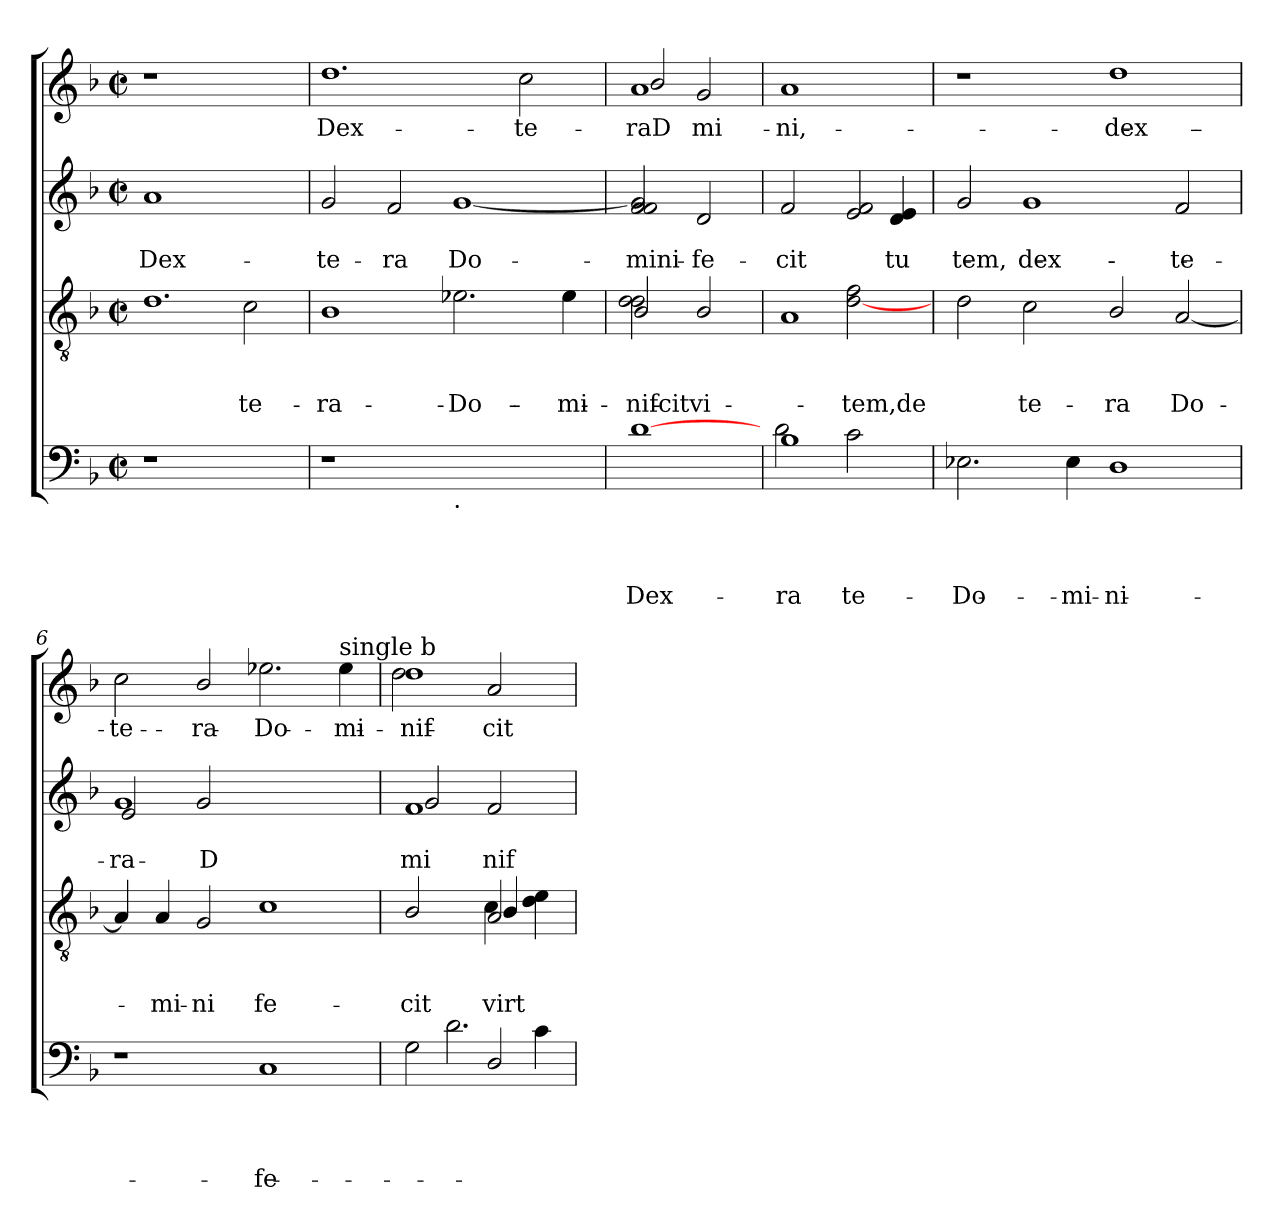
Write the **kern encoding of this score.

**kern	**text	**text	**text	**text	**kern	**text	**text	**text	**kern	**text	**text	**kern	**text
*part4	*part4	*part4	*part4	*part4	*part3	*part3	*part3	*part3	*part2	*part2	*part2	*part1	*part1
*staff4	*staff4	*staff4	*staff4	*staff4	*staff3	*staff3	*staff3	*staff3	*staff2	*staff2	*staff2	*staff1	*staff1
*clefF4	*	*	*	*	*clefGv2	*	*	*	*clefG2	*	*	*clefG2	*
*k[b-]	*	*	*	*	*k[b-]	*	*	*	*k[b-]	*	*	*k[b-]	*
*F:	*	*	*	*	*F:	*	*	*	*F:	*	*	*F:	*
*M2/2	*	*	*	*	*M2/2	*	*	*	*M2/2	*	*	*M2/2	*
*met(c|)	*	*	*	*	*met(c|)	*	*	*	*met(c|)	*	*	*met(c|)	*
=1	=1	=1	=1	=1	=1	=1	=1	=1	=1	=1	=1	=1	=1
*	*	*	*	*	*^	*	*	*	*	*	*	*	*
!	!	!	!	!	!	!	!	!	!	!	!	!LO:LY:b	!	!
1r	.	.	.	.	1.d	1ryy	.	.	.	1a	.	Dex-	1r	.
!	!	!	!	!	!	!	!	!	!LO:LY:b	!	!	!	!	!
2ryy	.	.	.	.	.	2c\	.	.	te-	2ryy	.	.	2ryy	.
=2	=2	=2	=2	=2	=2	=2	=2	=2	=2	=2	=2	=2	=2	=2
!	!	!	!	!	!	!	!	!	!LO:LY:b	!	!	!LO:LY:b	!	!LO:LY:b
*	*	*	*	*	*v	*v	*	*	*	*	*	*	*	*
1r	.	.	.	.	1B-	.	.	-ra	2g/	.	-te-	1.dd	Dex-
!	!	!	!	!	!	!	!	!	!	!	!LO:LY:b	!	!
.	.	.	.	.	.	.	.	.	2f/	.	-ra	.	.
!LO:TX:b:t=.	!	!	!	!	!	!	!	!	!	!	!	!	!
!	!	!	!	!	!	!	!	!LO:LY:b	!	!	!LO:LY:b	!	!
1ryy	.	.	.	.	2.e-X\	.	.	Do-	[<1g	.	Do-	.	.
!	!	!	!	!	!	!	!	!	!	!	!	!	!LO:LY:b
.	.	.	.	.	.	.	.	.	.	.	.	2cc\	-te-
!	!	!	!	!	!	!	!	!LO:LY:b	!	!	!	!	!
.	.	.	.	.	4e-\	.	.	-mi-	.	.	.	.	.
=3	=3	=3	=3	=3	=3	=3	=3	=3	=3	=3	=3	=3	=3
!	!	!	!	!LO:LY:b	!	!	!	!LO:LY:b	!	!	!LO:LY:b	!	!LO:LY:b
*	*	*	*	*	*^	*	*	*	*	*	*	*^	*
[>1d	.	.	.	Dex-	2d\ 2d\	2B-/	.	.	-nifcitvi	2f/ 2f/ 2g/]	.	-mini-	1a	2b-/	-raD
!	!	!	!	!	!	!	!	!	!	!	!	!LO:LY:b	!	!	!LO:LY:b
.	.	.	.	.	2B-/	2ryy	.	.	.	2d/	.	-fe-	.	2g/	mi-
=4	=4	=4	=4	=4	=4	=4	=4	=4	=4	=4	=4	=4	=4	=4	=4
*^	*	*	*	*	*	*	*	*	*	*	*	*	*	*	*
!	!	!	!	!	!LO:LY:b	!	!	!	!	!	!	!	!LO:LY:b	!	!	!LO:LY:b
*	*	*	*	*	*	*	*	*	*	*	*^	*	*	*v	*v	*
1B-	2d\	.	.	.	-ra	1A	2ryy	.	.	.	2f/	2.ryy	.	-cit	1a	-ni,
!	!	!	!	!	!LO:LY:b	!	!	!	!	!LO:LY:b	!	!	!	!	!	!
.	2c\	.	.	.	te-	.	[>2d\ 2f\	.	.	tem,de	2e/ 2f/	.	.	.	.	.
!	!	!	!	!	!	!	!	!	!	!	!	!	!	!LO:LY:b	!	!
.	.	.	.	.	.	.	.	.	.	.	.	4d/ 4e/	.	tu-	.	.
*v	*v	*	*	*	*	*	*	*	*	*	*	*	*	*	*	*
*	*	*	*	*	*v	*v	*	*	*	*	*	*	*	*	*
=5	=5	=5	=5	=5	=5	=5	=5	=5	=5	=5	=5	=5	=5	=5
!	!	!	!	!LO:LY:b	!	!	!	!	!	!	!	!LO:LY:b	!	!
*	*	*	*	*	*	*	*	*	*v	*v	*	*	*	*
2.E-X\	.	.	.	-Do-	2d\	.	.	.	2g/	.	-tem,	1r	.
!	!	!	!	!	!	!	!	!LO:LY:b	!	!	!LO:LY:b	!	!
.	.	.	.	.	2c\	.	.	te-	1g	.	dex-	.	.
!	!	!	!	!LO:LY:b	!	!	!	!	!	!	!	!	!
4E-\	.	.	.	-mi-	.	.	.	.	.	.	.	.	.
!	!	!	!	!LO:LY:b	!	!	!	!LO:LY:b	!	!	!	!	!LO:LY:b
1D	.	.	.	-ni	2B-/	.	.	-ra	.	.	.	1dd	dex-
!	!	!	!	!	!	!	!	!LO:LY:b	!	!	!LO:LY:b	!	!
.	.	.	.	.	[<2A/	.	.	Do-	2f/	.	-te-	.	.
=6	=6	=6	=6	=6	=6	=6	=6	=6	=6	=6	=6	=6	=6
*	*	*	*	*	*	*	*	*	*^	*	*	*	*
!	!	!	!	!	!	!	!	!	!	!	!	!LO:LY:b	!	!LO:LY:b
1r	.	.	.	.	4A/]	.	.	.	1g	2e/	.	-ra	2cc\	-te-
!	!	!	!	!	!	!	!	!LO:LY:b	!	!	!	!	!	!
.	.	.	.	.	4A/	.	.	-mi-	.	.	.	.	.	.
!	!	!	!	!	!	!	!	!LO:LY:b	!	!	!	!LO:LY:b	!	!LO:LY:b
.	.	.	.	.	2G/	.	.	-ni	.	2g/	.	D	2b-/	-ra
!	!	!	!	!LO:LY:b	!	!	!	!LO:LY:b	!	!	!	!	!	!LO:LY:b
1C	.	.	.	fe-	1c	.	.	fe-	1ryy	1ryy	.	.	2.ee-\	Do-
!	!	!	!	!	!	!	!	!	!	!	!	!	!LO:TX:a:t=single b	!
!	!	!	!	!	!	!	!	!	!	!	!	!	!	!LO:LY:b
.	.	.	.	.	.	.	.	.	.	.	.	.	4ee-\	-mi-
=7	=7	=7	=7	=7	=7	=7	=7	=7	=7	=7	=7	=7	=7	=7
*^	*	*	*	*	*	*	*	*	*	*	*	*	*	*
*	*^	*	*	*	*	*	*	*	*	*	*	*	*	*	*
!	!	!	!	!	!	!	!	!	!	!LO:LY:b	!	!	!	!LO:LY:b	!	!LO:LY:b
*	*	*	*	*	*	*	*^	*	*	*	*	*	*	*	*^	*
*	*	*	*	*	*	*	*	*^	*	*	*	*	*	*	*	*	*	*
2G\	4ryy	2.ryy	.	.	.	.	2B-/	2ryy	2ryy	.	.	-cit	1f	2g/	.	mi-	1dd	2dd\	-nif
.	2.d\	.	.	.	.	.	.	.	.	.	.	.	.	.	.	.	.	.	.
!	!	!	!	!	!	!	!	!	!	!	!	!LO:LY:b	!	!	!	!LO:LY:b	!	!	!LO:LY:b
2D/	.	.	.	.	.	.	2A/	4B-/	4c\	.	.	virt-	.	2f/	.	-nif	.	2a/	cit
.	.	4c\	.	.	.	.	.	4ryy	4d\ 4e\	.	.	.	.	.	.	.	.	.	.
*v	*v	*v	*	*	*	*	*	*	*	*	*	*	*v	*v	*	*	*v	*v	*
*	*	*	*	*	*v	*v	*v	*	*	*	*	*	*	*	*
=	=	=	=	=	=	=	=	=	=	=	=	=	=
*-	*-	*-	*-	*-	*-	*-	*-	*-	*-	*-	*-	*-	*-
